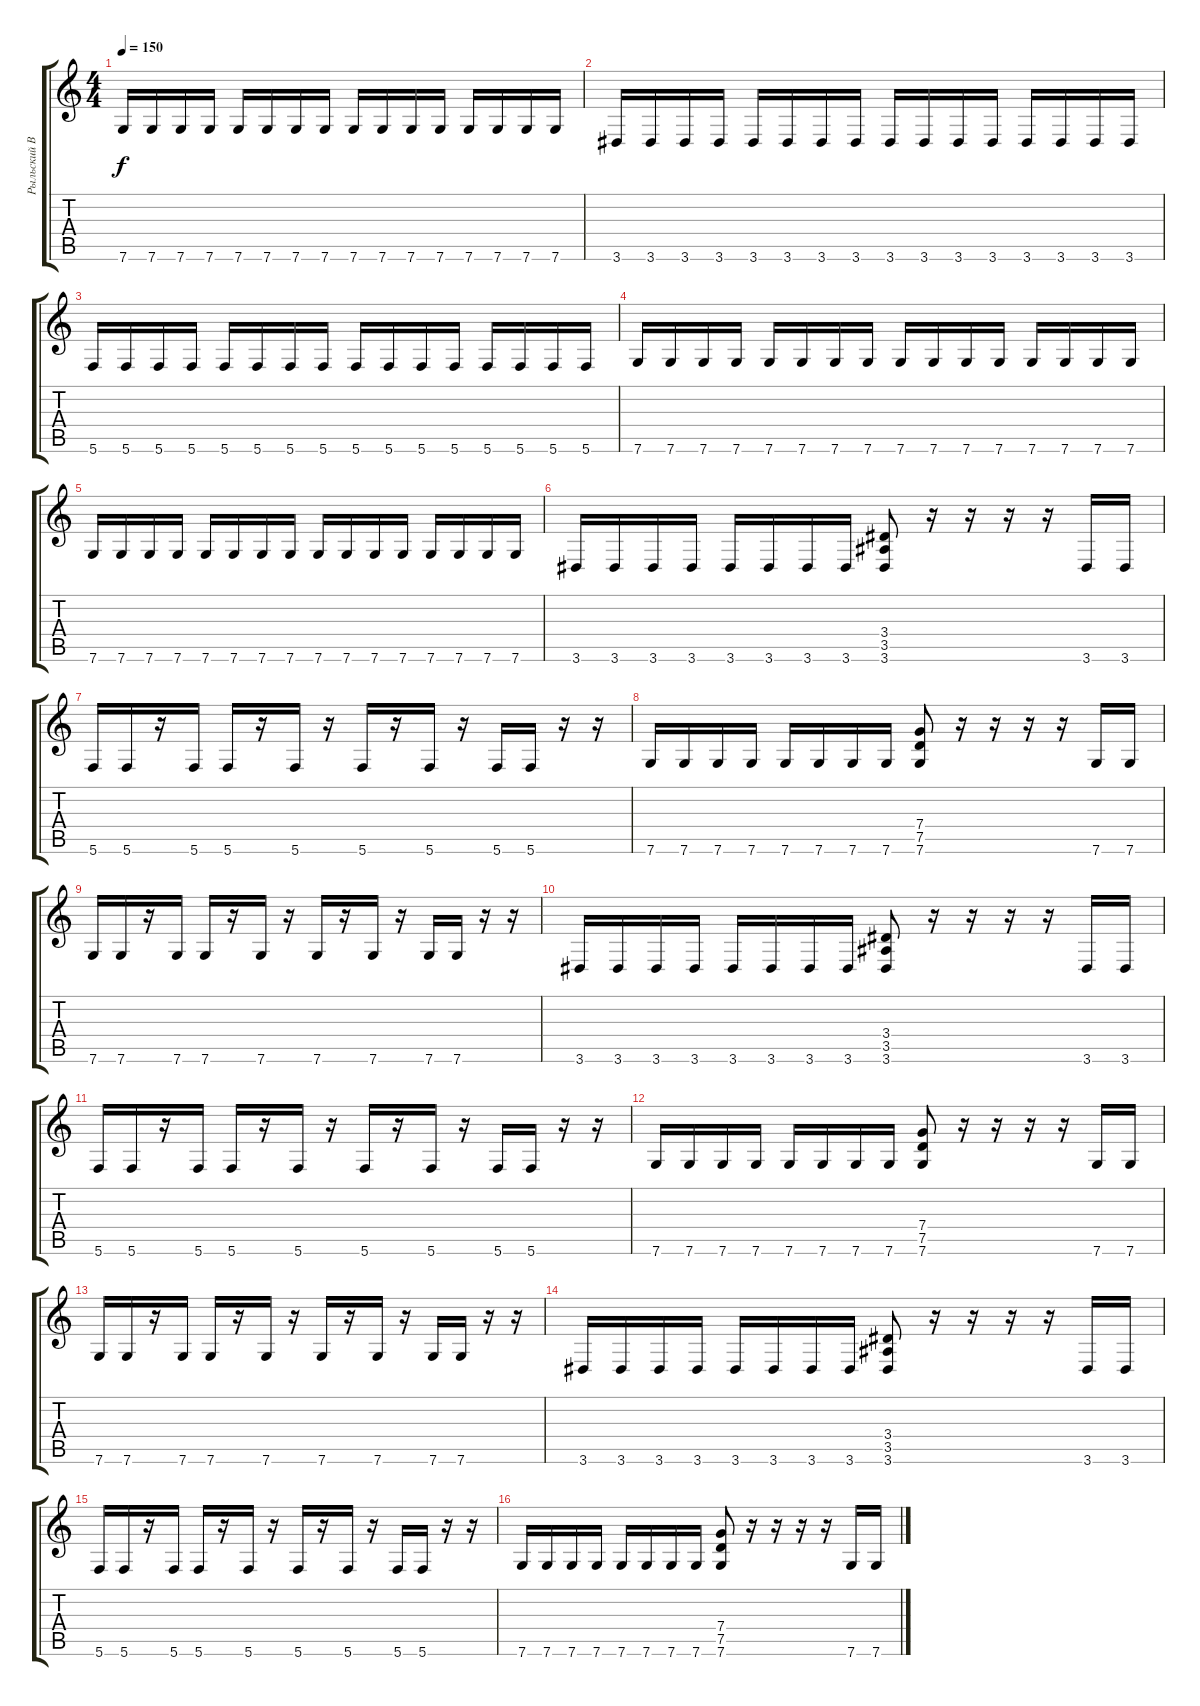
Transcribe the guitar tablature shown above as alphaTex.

\track ("Рыльский Владислав" "Рыльский В") {instrument distortionguitar}
\staff {score tabs}
\tuning (D4 A3 F3 C3 G2 C2) {hide}
\ts (4 4)
\tempo 150
\clef g2
\ks c
7.6.16{dy f} 7.6.16 7.6.16 7.6.16 7.6.16 7.6.16 7.6.16 7.6.16 7.6.16 7.6.16 7.6.16 7.6.16 7.6.16 7.6.16 7.6.16 7.6.16 |
3.6.16 3.6.16 3.6.16 3.6.16 3.6.16 3.6.16 3.6.16 3.6.16 3.6.16 3.6.16 3.6.16 3.6.16 3.6.16 3.6.16 3.6.16 3.6.16 |
5.6.16 5.6.16 5.6.16 5.6.16 5.6.16 5.6.16 5.6.16 5.6.16 5.6.16 5.6.16 5.6.16 5.6.16 5.6.16 5.6.16 5.6.16 5.6.16 |
7.6.16 7.6.16 7.6.16 7.6.16 7.6.16 7.6.16 7.6.16 7.6.16 7.6.16 7.6.16 7.6.16 7.6.16 7.6.16 7.6.16 7.6.16 7.6.16 |
7.6.16 7.6.16 7.6.16 7.6.16 7.6.16 7.6.16 7.6.16 7.6.16 7.6.16 7.6.16 7.6.16 7.6.16 7.6.16 7.6.16 7.6.16 7.6.16 |
3.6.16 3.6.16 3.6.16 3.6.16 3.6.16 3.6.16 3.6.16 3.6.16 (3.4 3.5 3.6).8 r.16 r.16 r.16 r.16 3.6.16 3.6.16 |
5.6.16 5.6.16 r.16 5.6.16 5.6.16 r.16 5.6.16 r.16 5.6.16 r.16 5.6.16 r.16 5.6.16 5.6.16 r.16 r.16 |
7.6.16 7.6.16 7.6.16 7.6.16 7.6.16 7.6.16 7.6.16 7.6.16 (7.4 7.5 7.6).8 r.16 r.16 r.16 r.16 7.6.16 7.6.16 |
7.6.16 7.6.16 r.16 7.6.16 7.6.16 r.16 7.6.16 r.16 7.6.16 r.16 7.6.16 r.16 7.6.16 7.6.16 r.16 r.16 |
3.6.16 3.6.16 3.6.16 3.6.16 3.6.16 3.6.16 3.6.16 3.6.16 (3.4 3.5 3.6).8 r.16 r.16 r.16 r.16 3.6.16 3.6.16 |
5.6.16 5.6.16 r.16 5.6.16 5.6.16 r.16 5.6.16 r.16 5.6.16 r.16 5.6.16 r.16 5.6.16 5.6.16 r.16 r.16 |
7.6.16 7.6.16 7.6.16 7.6.16 7.6.16 7.6.16 7.6.16 7.6.16 (7.4 7.5 7.6).8 r.16 r.16 r.16 r.16 7.6.16 7.6.16 |
7.6.16 7.6.16 r.16 7.6.16 7.6.16 r.16 7.6.16 r.16 7.6.16 r.16 7.6.16 r.16 7.6.16 7.6.16 r.16 r.16 |
3.6.16 3.6.16 3.6.16 3.6.16 3.6.16 3.6.16 3.6.16 3.6.16 (3.4 3.5 3.6).8 r.16 r.16 r.16 r.16 3.6.16 3.6.16 |
5.6.16 5.6.16 r.16 5.6.16 5.6.16 r.16 5.6.16 r.16 5.6.16 r.16 5.6.16 r.16 5.6.16 5.6.16 r.16 r.16 |
7.6.16 7.6.16 7.6.16 7.6.16 7.6.16 7.6.16 7.6.16 7.6.16 (7.4 7.5 7.6).8 r.16 r.16 r.16 r.16 7.6.16 7.6.16
